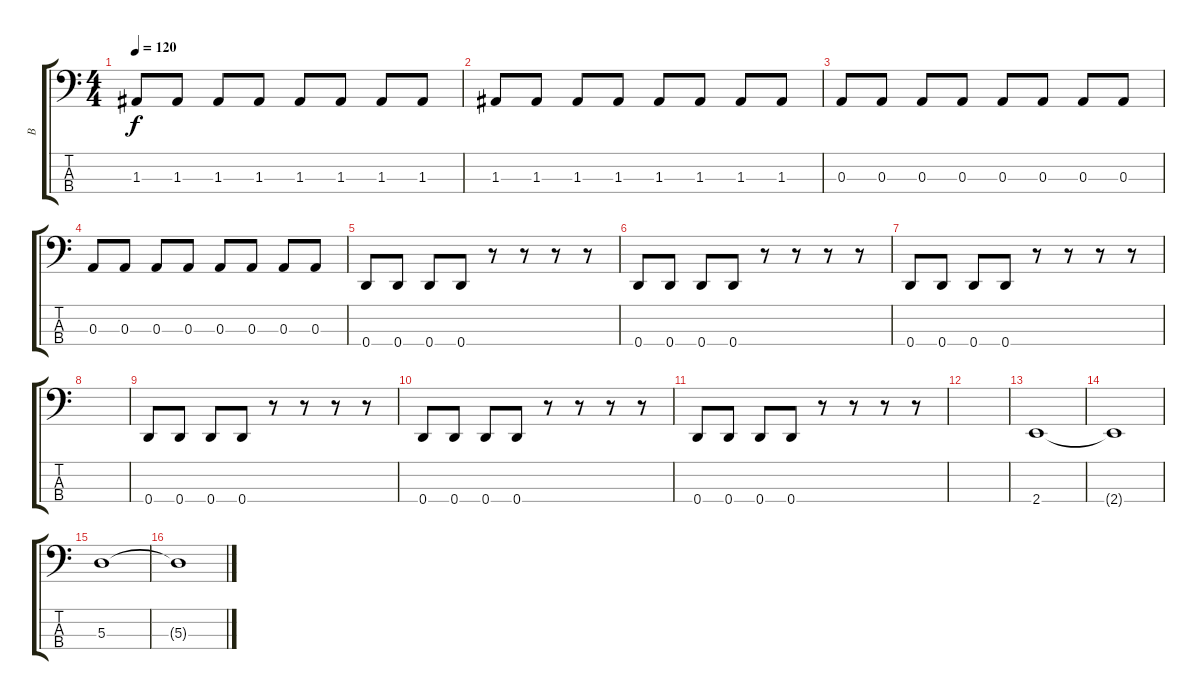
\track ("B" "B") {instrument electricbasspick}
\staff {score tabs}
\tuning (G2 D2 A1 D1) {hide}
\ts (4 4)
\tempo 120
\clef f4
\ks c
1.3.8{dy f} 1.3.8 1.3.8 1.3.8 1.3.8 1.3.8 1.3.8 1.3.8 |
1.3.8 1.3.8 1.3.8 1.3.8 1.3.8 1.3.8 1.3.8 1.3.8 |
0.3.8 0.3.8 0.3.8 0.3.8 0.3.8 0.3.8 0.3.8 0.3.8 |
0.3.8 0.3.8 0.3.8 0.3.8 0.3.8 0.3.8 0.3.8 0.3.8 |
0.4.8 0.4.8 0.4.8 0.4.8 r.8 r.8 r.8 r.8 |
0.4.8 0.4.8 0.4.8 0.4.8 r.8 r.8 r.8 r.8 |
0.4.8 0.4.8 0.4.8 0.4.8 r.8 r.8 r.8 r.8 |
|
0.4.8 0.4.8 0.4.8 0.4.8 r.8 r.8 r.8 r.8 |
0.4.8 0.4.8 0.4.8 0.4.8 r.8 r.8 r.8 r.8 |
0.4.8 0.4.8 0.4.8 0.4.8 r.8 r.8 r.8 r.8 |
|
2.4.1 |
2.4{t}.1 |
5.3.1 |
5.3{t}.1
